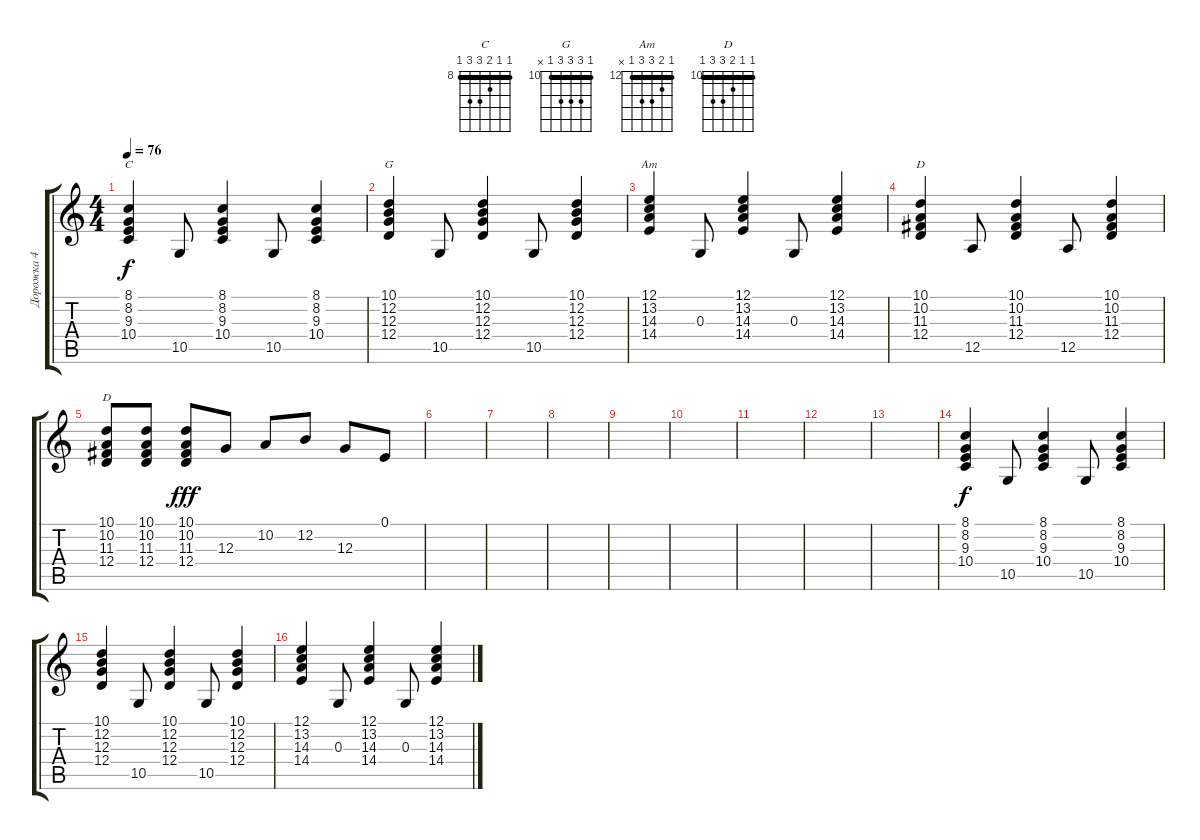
\track ("Дорожка 4" "Дорожка 4") {instrument electricgrandpiano}
\staff {score tabs}
\tuning (E4 B3 G3 D3 A2 E2) {hide}
\chord ("C" 8 8 9 10 10 8) {firstfret 8 barre 8}
\chord ("G" 10 12 12 12 10 x) {firstfret 10 barre 10}
\chord ("Am" 12 13 14 14 12 x) {firstfret 12 barre 12}
\chord ("D" 10 10 11 12 x x) {firstfret 10 barre 10}
\chord ("D" 10 10 11 12 12 10) {firstfret 10 barre 10}
\ts (4 4)
\tempo 76
\clef g2
\ks c
(8.1 8.2 9.3 10.4).4{ch "C" dy f} 10.5.8 (8.1 8.2 9.3 10.4).4 10.5.8 (8.1 8.2 9.3 10.4).4 |
(10.1 12.2 12.3 12.4).4{ch "G"} 10.5.8 (10.1 12.2 12.3 12.4).4 10.5.8 (10.1 12.2 12.3 12.4).4 |
(12.1 13.2 14.3 14.4).4{ch "Am"} 0.3.8 (12.1 13.2 14.3 14.4).4 0.3.8 (12.1 13.2 14.3 14.4).4 |
(10.1 10.2 11.3 12.4).4{ch "D"} 12.5.8 (10.1 10.2 11.3 12.4).4 12.5.8 (10.1 10.2 11.3 12.4).4 |
(10.1 10.2 11.3 12.4).8{ch "D"} (10.1 10.2 11.3 12.4).8 (10.1 10.2 11.3 12.4).8{dy fff} 12.3.8 10.2.8 12.2.8 12.3.8 0.1.8 |
|
|
|
|
|
|
|
|
(8.1 8.2 9.3 10.4).4{dy f} 10.5.8 (8.1 8.2 9.3 10.4).4 10.5.8 (8.1 8.2 9.3 10.4).4 |
(10.1 12.2 12.3 12.4).4 10.5.8 (10.1 12.2 12.3 12.4).4 10.5.8 (10.1 12.2 12.3 12.4).4 |
(12.1 13.2 14.3 14.4).4 0.3.8 (12.1 13.2 14.3 14.4).4 0.3.8 (12.1 13.2 14.3 14.4).4
